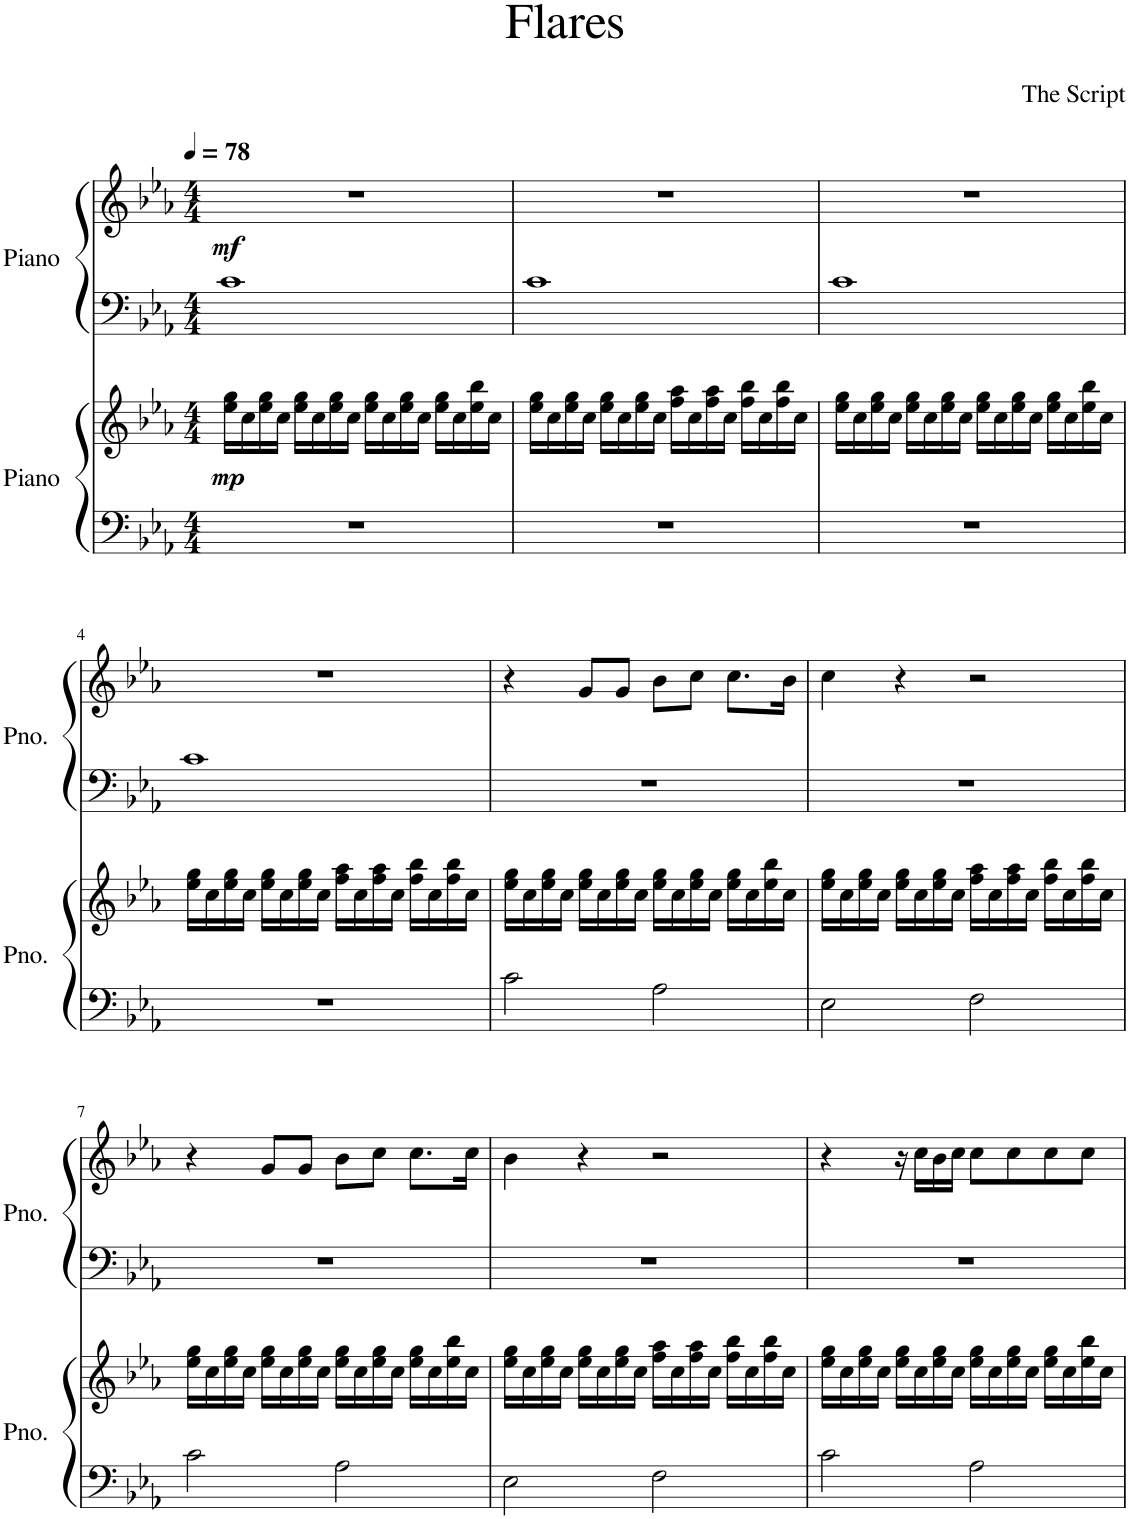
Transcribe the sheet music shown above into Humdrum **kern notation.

**kern	**kern	**dynam	**kern	**kern	**dynam
*part2	*part2	*part2	*part1	*part1	*part1
*staff4	*staff3	*staff3/4	*staff2	*staff1	*staff1/2
*I"Piano	*	*	*I"Piano	*	*
*I'Pno.	*	*	*I'Pno.	*	*
*clefF4	*clefG2	*	*clefF4	*clefG2	*
*k[b-e-a-]	*k[b-e-a-]	*	*k[b-e-a-]	*k[b-e-a-]	*
*M4/4	*M4/4	*	*M4/4	*M4/4	*
*MM78	*MM78	*	*MM78	*MM78	*
=1	=1	=1	=1	=1	=1
!	!	!LO:DY:b	!	!	!LO:DY:b
1r	16ee-\ 16gg\LL	mp	1c	1r	mf
.	16cc\	.	.	.	.
.	16ee-\ 16gg\	.	.	.	.
.	16cc\JJ	.	.	.	.
.	16ee-\ 16gg\LL	.	.	.	.
.	16cc\	.	.	.	.
.	16ee-\ 16gg\	.	.	.	.
.	16cc\JJ	.	.	.	.
.	16ee-\ 16gg\LL	.	.	.	.
.	16cc\	.	.	.	.
.	16ee-\ 16gg\	.	.	.	.
.	16cc\JJ	.	.	.	.
.	16ee-\ 16gg\LL	.	.	.	.
.	16cc\	.	.	.	.
.	16ee-\ 16bb-\	.	.	.	.
.	16cc\JJ	.	.	.	.
=2	=2	=2	=2	=2	=2
1r	16ee-\ 16gg\LL	.	1c	1r	.
.	16cc\	.	.	.	.
.	16ee-\ 16gg\	.	.	.	.
.	16cc\JJ	.	.	.	.
.	16ee-\ 16gg\LL	.	.	.	.
.	16cc\	.	.	.	.
.	16ee-\ 16gg\	.	.	.	.
.	16cc\JJ	.	.	.	.
.	16ff\ 16aa-\LL	.	.	.	.
.	16cc\	.	.	.	.
.	16ff\ 16aa-\	.	.	.	.
.	16cc\JJ	.	.	.	.
.	16ff\ 16bb-\LL	.	.	.	.
.	16cc\	.	.	.	.
.	16ff\ 16bb-\	.	.	.	.
.	16cc\JJ	.	.	.	.
=3	=3	=3	=3	=3	=3
1r	16ee-\ 16gg\LL	.	1c	1r	.
.	16cc\	.	.	.	.
.	16ee-\ 16gg\	.	.	.	.
.	16cc\JJ	.	.	.	.
.	16ee-\ 16gg\LL	.	.	.	.
.	16cc\	.	.	.	.
.	16ee-\ 16gg\	.	.	.	.
.	16cc\JJ	.	.	.	.
.	16ee-\ 16gg\LL	.	.	.	.
.	16cc\	.	.	.	.
.	16ee-\ 16gg\	.	.	.	.
.	16cc\JJ	.	.	.	.
.	16ee-\ 16gg\LL	.	.	.	.
.	16cc\	.	.	.	.
.	16ee-\ 16bb-\	.	.	.	.
.	16cc\JJ	.	.	.	.
!!LO:LB:g=z
=4	=4	=4	=4	=4	=4
1r	16ee-\ 16gg\LL	.	1c	1r	.
.	16cc\	.	.	.	.
.	16ee-\ 16gg\	.	.	.	.
.	16cc\JJ	.	.	.	.
.	16ee-\ 16gg\LL	.	.	.	.
.	16cc\	.	.	.	.
.	16ee-\ 16gg\	.	.	.	.
.	16cc\JJ	.	.	.	.
.	16ff\ 16aa-\LL	.	.	.	.
.	16cc\	.	.	.	.
.	16ff\ 16aa-\	.	.	.	.
.	16cc\JJ	.	.	.	.
.	16ff\ 16bb-\LL	.	.	.	.
.	16cc\	.	.	.	.
.	16ff\ 16bb-\	.	.	.	.
.	16cc\JJ	.	.	.	.
=5	=5	=5	=5	=5	=5
2c\	16ee-\ 16gg\LL	.	1r	4r	.
.	16cc\	.	.	.	.
.	16ee-\ 16gg\	.	.	.	.
.	16cc\JJ	.	.	.	.
.	16ee-\ 16gg\LL	.	.	8g/L	.
.	16cc\	.	.	.	.
.	16ee-\ 16gg\	.	.	8g/J	.
.	16cc\JJ	.	.	.	.
2A-\	16ee-\ 16gg\LL	.	.	8b-\L	.
.	16cc\	.	.	.	.
.	16ee-\ 16gg\	.	.	8cc\J	.
.	16cc\JJ	.	.	.	.
.	16ee-\ 16gg\LL	.	.	8.cc\L	.
.	16cc\	.	.	.	.
.	16ee-\ 16bb-\	.	.	.	.
.	16cc\JJ	.	.	16b-\Jk	.
=6	=6	=6	=6	=6	=6
2E-\	16ee-\ 16gg\LL	.	1r	4cc\	.
.	16cc\	.	.	.	.
.	16ee-\ 16gg\	.	.	.	.
.	16cc\JJ	.	.	.	.
.	16ee-\ 16gg\LL	.	.	4r	.
.	16cc\	.	.	.	.
.	16ee-\ 16gg\	.	.	.	.
.	16cc\JJ	.	.	.	.
2F\	16ff\ 16aa-\LL	.	.	2r	.
.	16cc\	.	.	.	.
.	16ff\ 16aa-\	.	.	.	.
.	16cc\JJ	.	.	.	.
.	16ff\ 16bb-\LL	.	.	.	.
.	16cc\	.	.	.	.
.	16ff\ 16bb-\	.	.	.	.
.	16cc\JJ	.	.	.	.
!!LO:LB:g=z
=7	=7	=7	=7	=7	=7
2c\	16ee-\ 16gg\LL	.	1r	4r	.
.	16cc\	.	.	.	.
.	16ee-\ 16gg\	.	.	.	.
.	16cc\JJ	.	.	.	.
.	16ee-\ 16gg\LL	.	.	8g/L	.
.	16cc\	.	.	.	.
.	16ee-\ 16gg\	.	.	8g/J	.
.	16cc\JJ	.	.	.	.
2A-\	16ee-\ 16gg\LL	.	.	8b-\L	.
.	16cc\	.	.	.	.
.	16ee-\ 16gg\	.	.	8cc\J	.
.	16cc\JJ	.	.	.	.
.	16ee-\ 16gg\LL	.	.	8.cc\L	.
.	16cc\	.	.	.	.
.	16ee-\ 16bb-\	.	.	.	.
.	16cc\JJ	.	.	16cc\Jk	.
=8	=8	=8	=8	=8	=8
2E-\	16ee-\ 16gg\LL	.	1r	4b-\	.
.	16cc\	.	.	.	.
.	16ee-\ 16gg\	.	.	.	.
.	16cc\JJ	.	.	.	.
.	16ee-\ 16gg\LL	.	.	4r	.
.	16cc\	.	.	.	.
.	16ee-\ 16gg\	.	.	.	.
.	16cc\JJ	.	.	.	.
2F\	16ff\ 16aa-\LL	.	.	2r	.
.	16cc\	.	.	.	.
.	16ff\ 16aa-\	.	.	.	.
.	16cc\JJ	.	.	.	.
.	16ff\ 16bb-\LL	.	.	.	.
.	16cc\	.	.	.	.
.	16ff\ 16bb-\	.	.	.	.
.	16cc\JJ	.	.	.	.
=9	=9	=9	=9	=9	=9
2c\	16ee-\ 16gg\LL	.	1r	4r	.
.	16cc\	.	.	.	.
.	16ee-\ 16gg\	.	.	.	.
.	16cc\JJ	.	.	.	.
.	16ee-\ 16gg\LL	.	.	16r	.
.	16cc\	.	.	16cc\LL	.
.	16ee-\ 16gg\	.	.	16b-\	.
.	16cc\JJ	.	.	16cc\JJ	.
2A-\	16ee-\ 16gg\LL	.	.	8cc\L	.
.	16cc\	.	.	.	.
.	16ee-\ 16gg\	.	.	8cc\	.
.	16cc\JJ	.	.	.	.
.	16ee-\ 16gg\LL	.	.	8cc\	.
.	16cc\	.	.	.	.
.	16ee-\ 16bb-\	.	.	8cc\J	.
.	16cc\JJ	.	.	.	.
=	=	=	=	=	=
*-	*-	*-	*-	*-	*-
